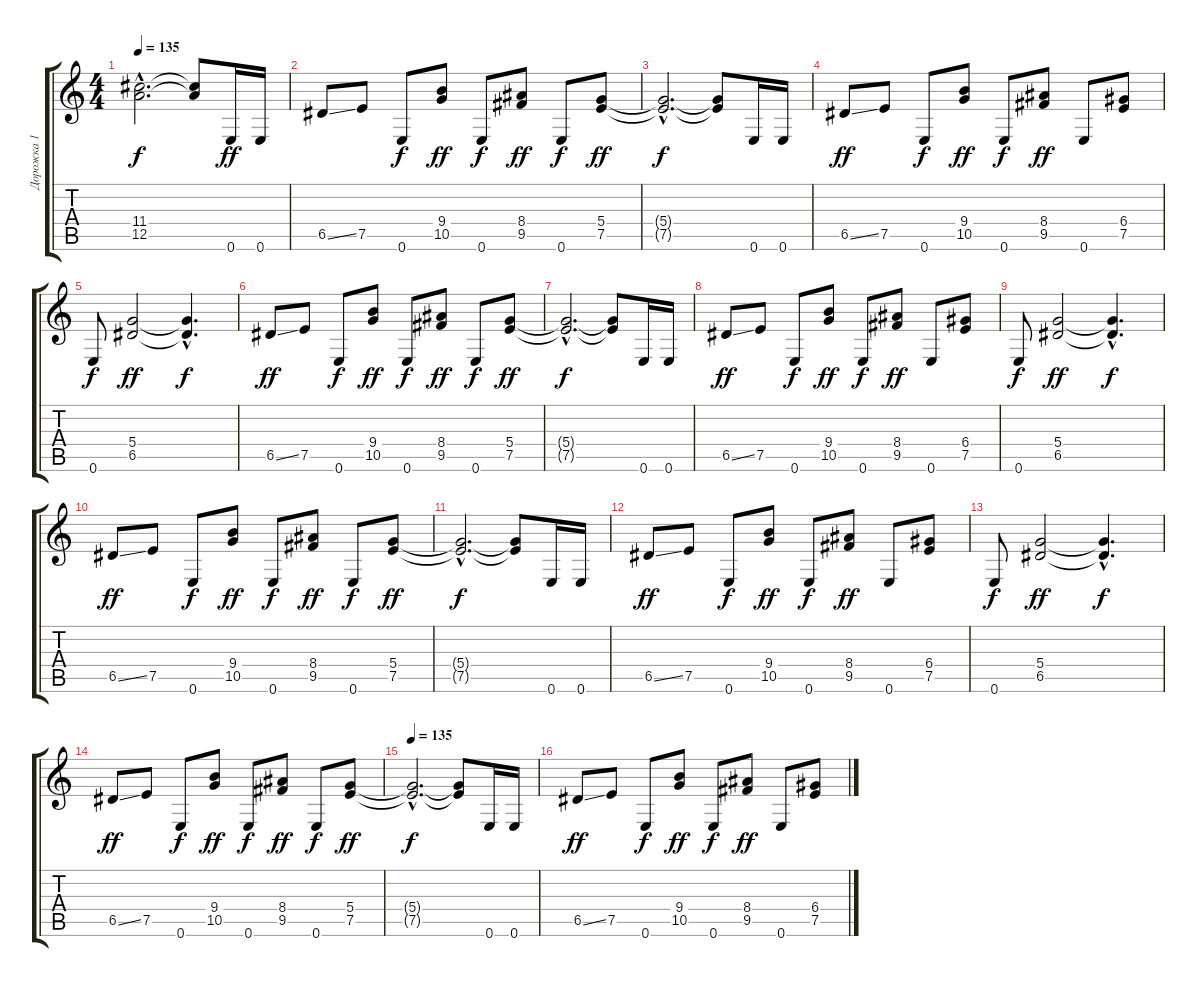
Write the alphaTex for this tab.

\track ("Дорожка 1" "Дорожка 1") {instrument distortionguitar}
\staff {score tabs}
\tuning (E4 B3 G3 D3 A2 E2) {hide}
\ts (4 4)
\tempo 135
\clef g2
\ks c
(11.4{hac t} 12.5{hac t}).2{d dy f} (11.4{t} 12.5{t}).8 0.6.16{dy ff} 0.6.16 |
6.5{ss}.8{volume 12} 7.5.8 0.6.8{dy f} (9.4 10.5).8{dy ff} 0.6.8{dy f} (8.4 9.5).8{dy ff} 0.6.8{dy f} (5.4 7.5).8{dy ff} |
(5.4{hac t} 7.5{hac t}).2{d dy f} (5.4{t} 7.5{t}).8 0.6.16 0.6.16 |
6.5{ss}.8{dy ff} 7.5.8 0.6.8{dy f} (9.4 10.5).8{dy ff} 0.6.8{dy f} (8.4 9.5).8{dy ff} 0.6.8 (6.4 7.5).8 |
0.6.8{dy f} (5.4 6.5).2{dy ff} (5.4{hac t} 6.5{hac t}).4{d dy f} |
6.5{ss}.8{dy ff} 7.5.8 0.6.8{dy f} (9.4 10.5).8{dy ff} 0.6.8{dy f} (8.4 9.5).8{dy ff} 0.6.8{dy f} (5.4 7.5).8{dy ff} |
(5.4{hac t} 7.5{hac t}).2{d dy f} (5.4{t} 7.5{t}).8 0.6.16 0.6.16 |
6.5{ss}.8{dy ff} 7.5.8 0.6.8{dy f} (9.4 10.5).8{dy ff} 0.6.8{dy f} (8.4 9.5).8{dy ff} 0.6.8 (6.4 7.5).8 |
0.6.8{dy f} (5.4 6.5).2{dy ff} (5.4{hac t} 6.5{hac t}).4{d dy f} |
6.5{ss}.8{dy ff} 7.5.8 0.6.8{dy f} (9.4 10.5).8{dy ff} 0.6.8{dy f} (8.4 9.5).8{dy ff} 0.6.8{dy f} (5.4 7.5).8{dy ff} |
(5.4{hac t} 7.5{hac t}).2{d dy f} (5.4{t} 7.5{t}).8 0.6.16 0.6.16 |
6.5{ss}.8{dy ff} 7.5.8 0.6.8{dy f} (9.4 10.5).8{dy ff} 0.6.8{dy f} (8.4 9.5).8{dy ff} 0.6.8 (6.4 7.5).8 |
0.6.8{dy f} (5.4 6.5).2{dy ff} (5.4{hac t} 6.5{hac t}).4{d dy f} |
6.5{ss}.8{dy ff} 7.5.8 0.6.8{dy f} (9.4 10.5).8{dy ff} 0.6.8{dy f} (8.4 9.5).8{dy ff} 0.6.8{dy f} (5.4 7.5).8{dy ff} |
\tempo 135
(5.4{hac t} 7.5{hac t}).2{d dy f} (5.4{t} 7.5{t}).8 0.6.16 0.6.16 |
6.5{ss}.8{dy ff} 7.5.8 0.6.8{dy f} (9.4 10.5).8{dy ff} 0.6.8{dy f} (8.4 9.5).8{dy ff} 0.6.8 (6.4 7.5).8
